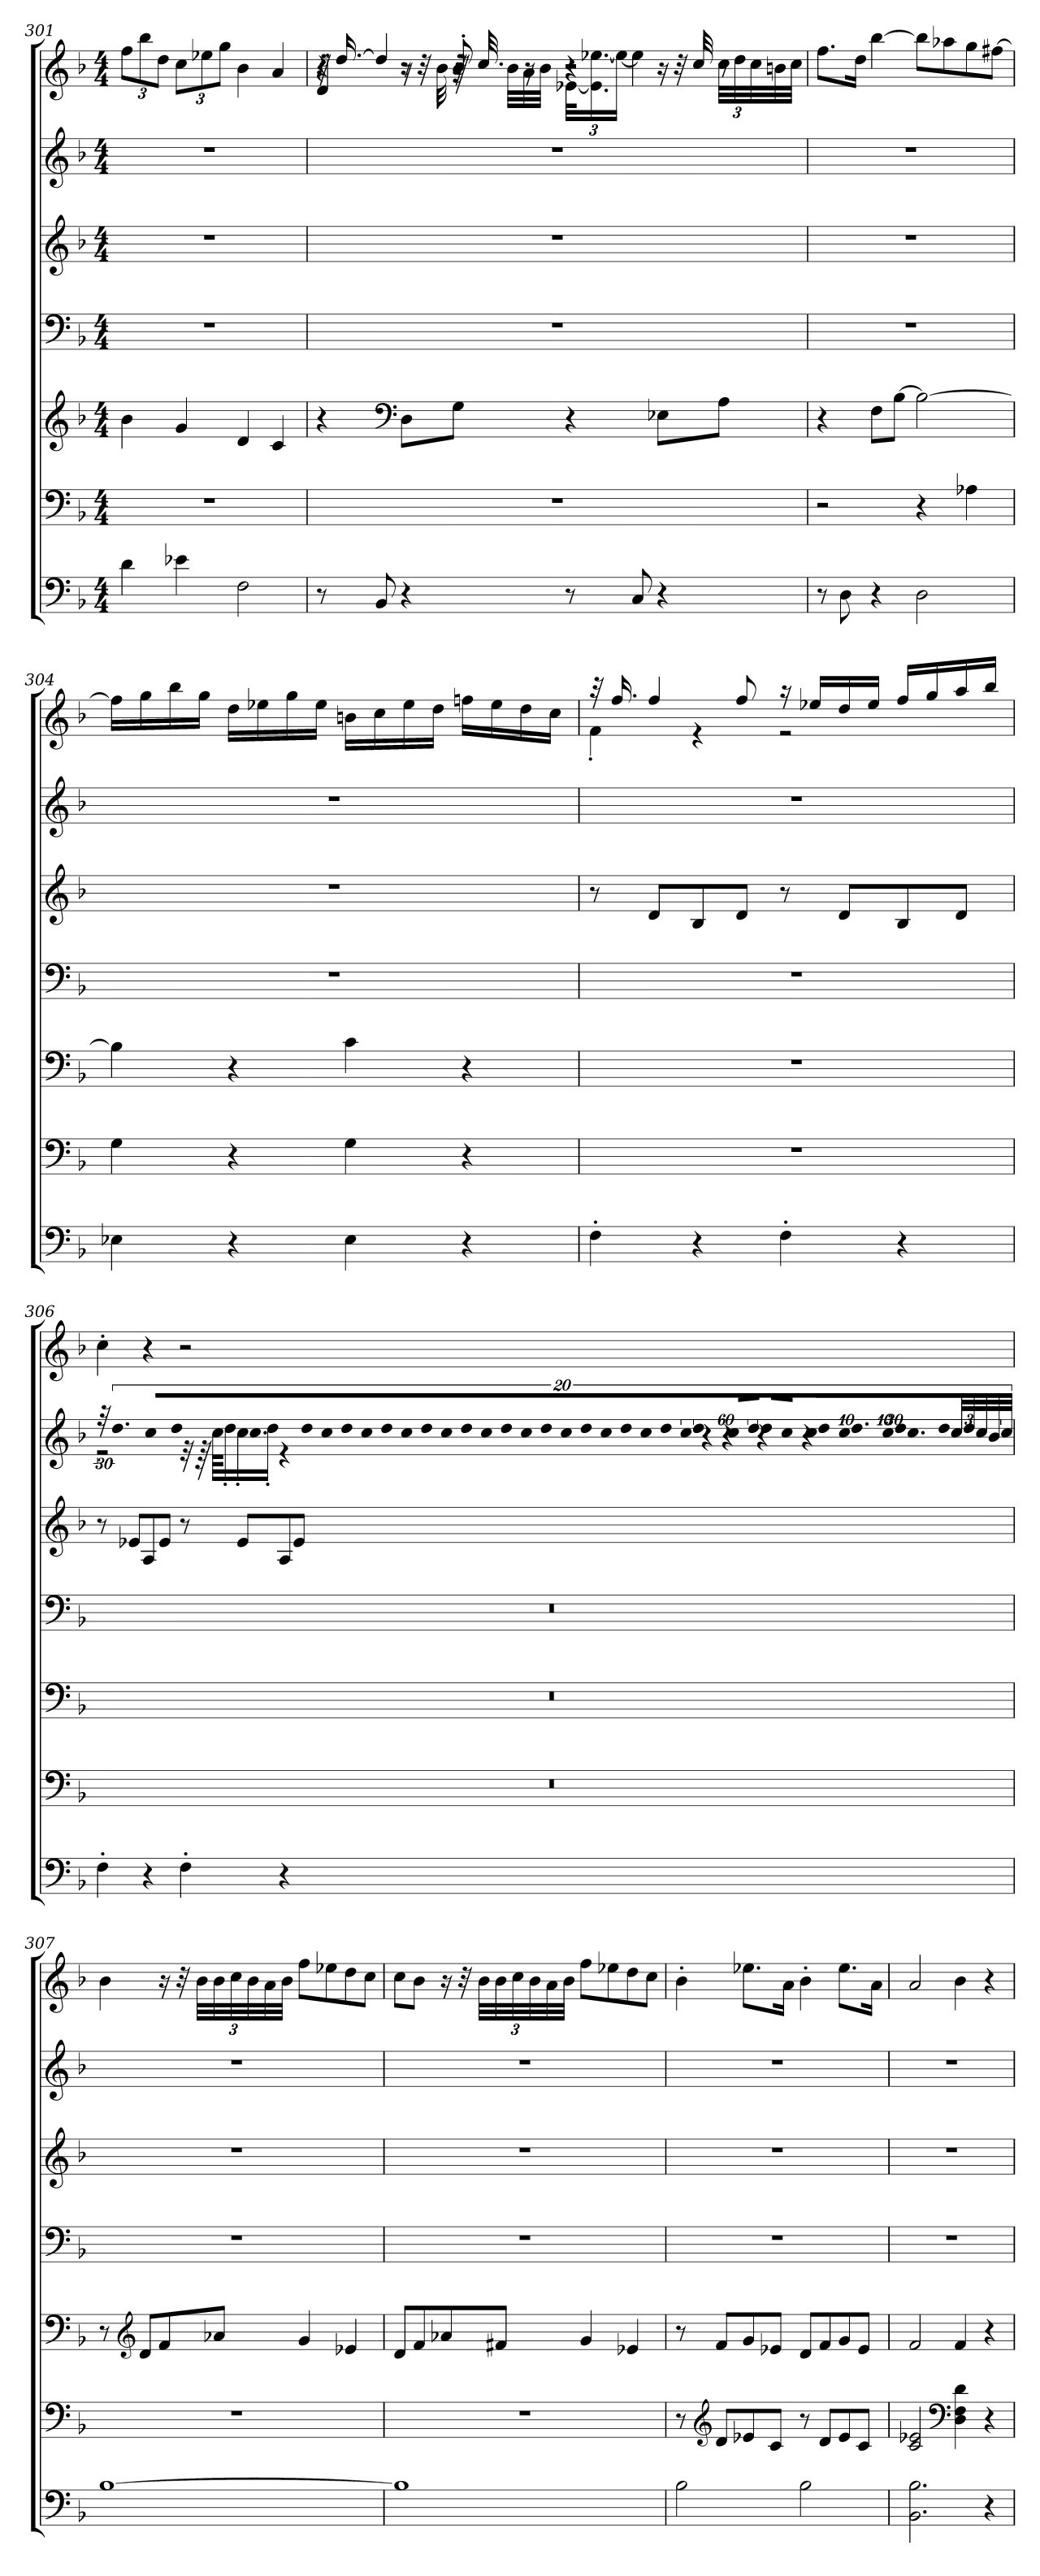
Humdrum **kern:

**kern	**kern	**kern	**kern	**kern	**kern	**kern
*part5	*part4	*part4	*part3	*part3	*part2	*part1
*staff7	*staff6	*staff5	*staff4	*staff3	*staff2	*staff1
*clefF4	*clefF4	*clefG2	*clefF4	*clefG2	*clefG2	*clefG2
*k[b-]	*k[b-]	*k[b-]	*k[b-]	*k[b-]	*k[b-]	*k[b-]
*M4/4	*M4/4	*M4/4	*M4/4	*M4/4	*M4/4	*M4/4
*MM54	*MM54	*MM54	*MM54	*MM54	*MM54	*MM54
*	*	*	*	*	*	*Xbrackettup
=301	=301	=301	=301	=301	=301	=301
4d\	1r	4b-\	1r	1r	1r	12ff\L
.	.	.	.	.	.	12bb-\
.	.	.	.	.	.	12dd\J
4e-X\	.	4g/	.	.	.	12cc\L
.	.	.	.	.	.	12ee-X\
.	.	.	.	.	.	12gg\J
2F\	.	4d/	.	.	.	4b-\
.	.	4c/	.	.	.	4a/
!!LO:PB:g=z
=302	=302	=302	=302	=302	=302	=302
*	*	*	*	*	*	*MM56
*	*	*	*	*	*	*^
*	*	*	*	*	*	*	*^
8r	1r	4r	1r	1r	1r	32r	4r	4d'/
.	.	.	.	.	.	[16.dd/	.	.
8BB-/	.	.	.	.	.	4dd/]	.	.
*	*	*clefF4	*	*	*	*	*	*
4r	.	8D\L	.	.	.	.	16r	8r
.	.	.	.	.	.	.	32r	.
.	.	.	.	.	.	.	32b-\	.
.	.	8G\J	.	.	.	64r	32r	8b-'/
.	.	.	.	.	.	32.cc/	.	.
.	.	.	.	.	.	.	32b-\LLL	.
.	.	.	.	.	.	16r	32a\	.
.	.	.	.	.	.	.	32b-\JJJ	.
*	*	*	*	*	*	*MM56	*	*
8r	.	4r	.	.	.	2r	[48e-X\KLL	4r
.	.	.	.	.	.	.	24.e-\] [24.ee-X\	.
.	.	.	.	.	.	.	24ee-\JJ_	.
8C/	.	.	.	.	.	.	4ee-\]	.
4r	.	8E-X\L	.	.	.	.	.	16r
.	.	.	.	.	.	.	.	32r
.	.	.	.	.	.	.	.	32cc/
.	.	8A\J	.	.	.	.	48cc\LLL	8r
.	.	.	.	.	.	.	48dd\	.
.	.	.	.	.	.	.	48cc\	.
.	.	.	.	.	.	.	32bn\	.
.	.	.	.	.	.	.	32cc\JJJ	.
*	*	*	*	*	*	*v	*v	*v
=303	=303	=303	=303	=303	=303	=303
*	*	*	*	*	*	*MM56
8r	2r	4r	1r	1r	1r	8.ff\L
8D\	.	.	.	.	.	.
.	.	.	.	.	.	16dd\Jk
*	*	*	*	*	*	*MM54
4r	.	8F\L	.	.	.	[4bb-\
.	.	[8B-\J	.	.	.	.
*	*	*	*	*	*	*MM53
2D\	4r	2B-\_	.	.	.	8bb-\L]
.	.	.	.	.	.	8aa-X\
.	4A-X\	.	.	.	.	8gg\
.	.	.	.	.	.	[8ff#X\J
!!LO:PB:g=z
=304	=304	=304	=304	=304	=304	=304
*	*	*	*	*	*	*MM54
4E-X\	4G\	4B-\]	1r	1r	1r	16ff#\LL]
.	.	.	.	.	.	16gg\
.	.	.	.	.	.	16bb-\
.	.	.	.	.	.	16gg\JJ
4r	4r	4r	.	.	.	16dd\LL
.	.	.	.	.	.	16ee-X\
.	.	.	.	.	.	16gg\
.	.	.	.	.	.	16ee-\JJ
4E-\	4G\	4c\	.	.	.	16bn\LL
.	.	.	.	.	.	16cc\
.	.	.	.	.	.	16ee-\
.	.	.	.	.	.	16dd\JJ
4r	4r	4r	.	.	.	16ffn\LL
.	.	.	.	.	.	16ee-\
.	.	.	.	.	.	16dd\
.	.	.	.	.	.	16cc\JJ
=305	=305	=305	=305	=305	=305	=305
*	*	*	*	*	*	*MM54
*	*	*	*	*	*	*^
4F'\	1r	1r	1r	8r	1r	32r	4f'\
.	.	.	.	.	.	16.ff/	.
.	.	.	.	8d/L	.	4ff/	.
4r	.	.	.	8B-/	.	.	4r
.	.	.	.	8d/J	.	8ff/	.
4F'\	.	.	.	8r	.	16r	2r
.	.	.	.	.	.	16ee-X/LL	.
.	.	.	.	8d/L	.	16dd/	.
.	.	.	.	.	.	16ee-/JJ	.
4r	.	.	.	8B-/	.	16ff/LL	.
.	.	.	.	.	.	16gg/	.
.	.	.	.	8d/J	.	16aa/	.
.	.	.	.	.	.	16bb-/JJ	.
*	*	*	*	*	*	*v	*v
!!LO:PB:g=z
=306	=306	=306	=306	=306	=306	=306
*	*	*	*	*	*	*MM53
!	!	!	!	!	!LO:N:vis=64	!
*	*	*	*	*	*^	*
4F'\	1r	1r	1r	8r	960%17r	2r	4cc'\
!	!	!	!	!	!LO:N:vis=32.	!	!
.	.	.	.	.	640%17dd/	.	.
.	.	.	.	.	1920ryy	.	.
!	!	!	!	!	!LO:N:vis=256%9	!	!
.	.	.	.	.	960%17cc/LLLL	.	.
!	!	!	!	!	!LO:N:vis=256%9	!	!
.	.	.	.	.	960%17dd/	.	.
!	!	!	!	!	!LO:N:vis=32.	!	!
.	.	.	.	.	640%17cc/	.	.
.	.	.	.	.	1920ryy	.	.
!	!	!	!	!	!LO:N:vis=256%9	!	!
.	.	.	.	.	960%17dd/	.	.
.	.	.	.	8e-X/L	64cc/J	.	.
.	.	.	.	.	32dd/	.	.
.	.	.	.	.	64cc/L	.	.
.	.	.	.	.	64dd/J	.	.
.	.	.	.	.	32cc/	.	.
.	.	.	.	.	64dd/L	.	.
4r	.	.	.	8A/	64cc/J	.	4r
.	.	.	.	.	32dd/	.	.
.	.	.	.	.	64cc/L	.	.
.	.	.	.	.	64dd/J	.	.
.	.	.	.	.	32cc/	.	.
.	.	.	.	.	64dd/L	.	.
.	.	.	.	8e-/J	64cc/J	.	.
.	.	.	.	.	32dd/	.	.
.	.	.	.	.	64cc/L	.	.
.	.	.	.	.	64dd/J	.	.
.	.	.	.	.	32cc/	.	.
.	.	.	.	.	64dd/L	.	.
!	!	!	!	!	!LO:N:vis=64	!	!
4F'\	.	.	.	8r	640%9cc/J	32r	2r
!	!	!	!	!	!LO:N:vis=32	!	!
.	.	.	.	.	1920%53dd/JJJ	.	.
.	.	.	.	.	.	64r	.
!	!	!	!	!	!LO:N:vis=64	!	!
.	.	.	.	.	640%9r	.	.
.	.	.	.	.	.	64cc\KKLL	.
!	!	!	!	!	!LO:N:vis=32	!	!
.	.	.	.	.	1920%53r	.	.
.	.	.	.	.	.	16dd'\	.
!	!	!	!	!	!LO:N:vis=64	!	!
.	.	.	.	.	640%9cc/KLLL	.	.
!	!	!	!	!	!LO:N:vis=32	!	!
.	.	.	.	.	1920%53dd/JJJ	.	.
!	!	!	!	!	!LO:N:vis=64	!	!
.	.	.	.	8e-/L	640%9r	16cc'\	.
!	!	!	!	!	!LO:N:vis=32	!	!
.	.	.	.	.	1920%53dd/LLL	.	.
!	!	!	!	!	!LO:N:vis=32	!	!
.	.	.	.	.	1920%53cc/JJJ	.	.
.	.	.	.	.	.	16dd'\JJ	.
!	!	!	!	!	!LO:N:vis=64	!	!
.	.	.	.	.	640%9r	.	.
!	!	!	!	!	!LO:N:vis=64	!	!
.	.	.	.	.	640%9cc/KLLL	.	.
!	!	!	!	!	!LO:N:vis=32	!	!
.	.	.	.	.	1920%53dd/	.	.
*	*	*	*	*	*Xbrackettup	*	*
!	!	!	!	!	!LO:N:vis=256%9	!	!
4r	.	.	.	8A/	960%17cc/L	4r	.
!	!	!	!	!	!LO:N:vis=32.	!	!
.	.	.	.	.	640%17dd/	.	.
.	.	.	.	.	1920ryy	.	.
!	!	!	!	!	!LO:N:vis=256%9	!	!
.	.	.	.	.	960%17cc/	.	.
!	!	!	!	!	!LO:N:vis=256%9	!	!
.	.	.	.	.	960%17dd/	.	.
!	!	!	!	!	!LO:N:vis=32.	!	!
.	.	.	.	.	640%17cc/	.	.
.	.	.	.	.	1920ryy	.	.
!	!	!	!	!	!LO:N:vis=256%9	!	!
.	.	.	.	.	960%17dd/J	.	.
.	.	.	.	8e-/J	48cc/	.	.
.	.	.	.	.	48dd/	.	.
.	.	.	.	.	48cc/	.	.
.	.	.	.	.	32b-/	.	.
.	.	.	.	.	32cc/JJJ	.	.
*	*	*	*	*	*v	*v	*
!!LO:PB:g=z
=307	=307	=307	=307	=307	=307	=307
*	*	*	*	*	*	*MM54
[1B-	1r	8r	1r	1r	1r	4b-\
*	*	*clefG2	*	*	*	*
.	.	8d/L	.	.	.	.
.	.	8f/	.	.	.	16r
.	.	.	.	.	.	32r
.	.	.	.	.	.	32b-\LLL
.	.	8a-X/J	.	.	.	48b-\
.	.	.	.	.	.	48cc\
.	.	.	.	.	.	48b-\
.	.	.	.	.	.	32a\
.	.	.	.	.	.	32b-\JJJ
.	.	4g/	.	.	.	8ff\L
.	.	.	.	.	.	8ee-X\
.	.	4e-X/	.	.	.	8dd\
.	.	.	.	.	.	8cc\J
=308	=308	=308	=308	=308	=308	=308
*	*	*	*	*	*	*MM54
1B-]	1r	8d/L	1r	1r	1r	8cc\L
.	.	8f/	.	.	.	8b-\J
.	.	8a-X/	.	.	.	16r
.	.	.	.	.	.	32r
.	.	.	.	.	.	32b-\LLL
.	.	8f#X/J	.	.	.	48b-\
.	.	.	.	.	.	48cc\
.	.	.	.	.	.	48b-\
.	.	.	.	.	.	32a\
.	.	.	.	.	.	32b-\JJJ
.	.	4g/	.	.	.	8ff\L
.	.	.	.	.	.	8ee-X\
.	.	4e-X/	.	.	.	8dd\
.	.	.	.	.	.	8cc\J
=309	=309	=309	=309	=309	=309	=309
*	*	*	*	*	*	*MM54
2B-\	8r	8r	1r	1r	1r	4b-'\
*	*clefG2	*	*	*	*	*
.	8d/L	8f/L	.	.	.	.
.	8e-X/	8g/	.	.	.	8.ee-X\L
.	8c/J	8e-X/J	.	.	.	.
.	.	.	.	.	.	16a\Jk
*	*	*	*	*	*	*MM54
2B-\	8r	8d/L	.	.	.	4b-'\
.	8d/L	8f/	.	.	.	.
*	*	*	*	*	*	*MM51
.	8e-/	8g/	.	.	.	8.ee-\L
.	8c/J	8e-/J	.	.	.	.
.	.	.	.	.	.	16a\Jk
!!LO:PB:g=z
=310	=310	=310	=310	=310	=310	=310
*	*	*	*	*	*	*MM36
2.BB-\ 2.B-\	2c/ 2e-X/	2f/	1r	1r	1r	2a/
*	*clefF4	*	*	*	*	*
.	4D\ 4F\ 4d\	4f/	.	.	.	4b-\
*	*	*	*	*	*	*MM22
4r	4r	4r	.	.	.	4r
=	=	=	=	=	=	=
*-	*-	*-	*-	*-	*-	*-
